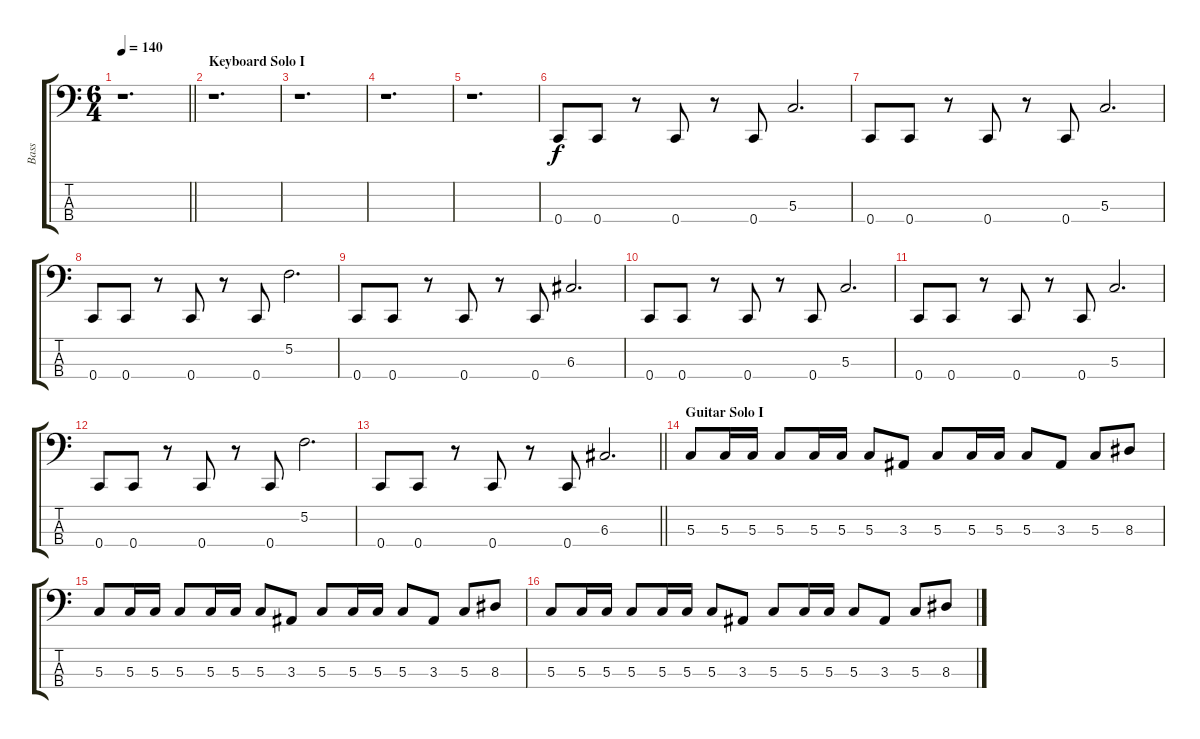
\track ("Bass" "Bass") {instrument electricbasspick}
\staff {score tabs}
\tuning (F2 C2 G1 C1) {hide}
\ts (6 4)
\tempo 140
\clef f4
\barLineRight lightlight
\ks c
r.1{d dy f} |
\section ("" "Keyboard Solo I")
r.1{d} |
r.1{d} |
r.1{d} |
r.1{d} |
0.4.8 0.4.8 r.8 0.4.8 r.8 0.4.8 5.3.2{d} |
0.4.8 0.4.8 r.8 0.4.8 r.8 0.4.8 5.3.2{d} |
0.4.8 0.4.8 r.8 0.4.8 r.8 0.4.8 5.2.2{d} |
0.4.8 0.4.8 r.8 0.4.8 r.8 0.4.8 6.3.2{d} |
0.4.8 0.4.8 r.8 0.4.8 r.8 0.4.8 5.3.2{d} |
0.4.8 0.4.8 r.8 0.4.8 r.8 0.4.8 5.3.2{d} |
0.4.8 0.4.8 r.8 0.4.8 r.8 0.4.8 5.2.2{d} |
\barLineRight lightlight
0.4.8 0.4.8 r.8 0.4.8 r.8 0.4.8 6.3.2{d} |
\section ("" "Guitar Solo I")
5.3.8 5.3.16 5.3.16 5.3.8 5.3.16 5.3.16 5.3.8 3.3.8 5.3.8 5.3.16 5.3.16 5.3.8 3.3.8 5.3.8 8.3.8 |
5.3.8 5.3.16 5.3.16 5.3.8 5.3.16 5.3.16 5.3.8 3.3.8 5.3.8 5.3.16 5.3.16 5.3.8 3.3.8 5.3.8 8.3.8 |
5.3.8 5.3.16 5.3.16 5.3.8 5.3.16 5.3.16 5.3.8 3.3.8 5.3.8 5.3.16 5.3.16 5.3.8 3.3.8 5.3.8 8.3.8
